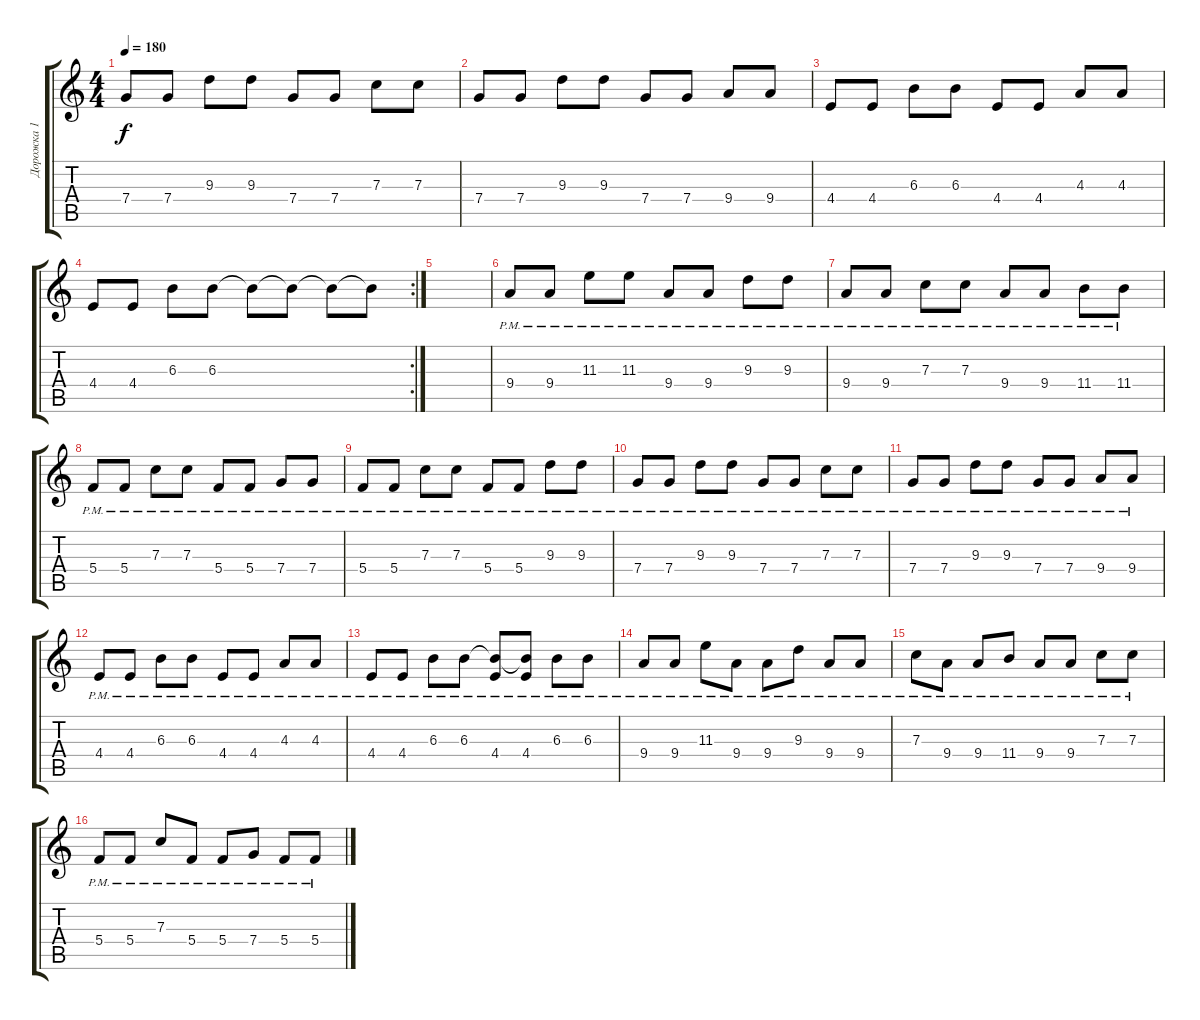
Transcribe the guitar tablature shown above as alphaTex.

\track ("Дорожка 1" "Дорожка 1") {instrument overdrivenguitar}
\staff {score tabs}
\tuning (D4 A3 F3 C3 G2 D2) {hide}
\ts (4 4)
\tempo 180
\clef g2
\ks c
7.4.8{dy f} 7.4.8 9.3.8 9.3.8 7.4.8 7.4.8 7.3.8 7.3.8 |
7.4.8 7.4.8 9.3.8 9.3.8 7.4.8 7.4.8 9.4.8 9.4.8 |
4.4.8 4.4.8 6.3.8 6.3.8 4.4.8 4.4.8 4.3.8 4.3.8 |
\rc 2
4.4.8 4.4.8 6.3.8 6.3.8 6.3{t}.8 6.3{t}.8 6.3{t}.8 6.3{t}.8 |
|
9.4{pm}.8 9.4{pm}.8 11.3{pm}.8 11.3{pm}.8 9.4{pm}.8 9.4{pm}.8 9.3{pm}.8 9.3{pm}.8 |
9.4{pm}.8 9.4{pm}.8 7.3{pm}.8 7.3{pm}.8 9.4{pm}.8 9.4{pm}.8 11.4{pm}.8 11.4{pm}.8 |
5.4{pm}.8 5.4{pm}.8 7.3{pm}.8 7.3{pm}.8 5.4{pm}.8 5.4{pm}.8 7.4{pm}.8 7.4{pm}.8 |
5.4{pm}.8 5.4{pm}.8 7.3{pm}.8 7.3{pm}.8 5.4{pm}.8 5.4{pm}.8 9.3{pm}.8 9.3{pm}.8 |
7.4{pm}.8 7.4{pm}.8 9.3{pm}.8 9.3{pm}.8 7.4{pm}.8 7.4{pm}.8 7.3{pm}.8 7.3{pm}.8 |
7.4{pm}.8 7.4{pm}.8 9.3{pm}.8 9.3{pm}.8 7.4{pm}.8 7.4{pm}.8 9.4{pm}.8 9.4{pm}.8 |
4.4{pm}.8 4.4{pm}.8 6.3{pm}.8 6.3{pm}.8 4.4{pm}.8 4.4{pm}.8 4.3{pm}.8 4.3{pm}.8 |
4.4{pm}.8 4.4{pm}.8 6.3{pm}.8 6.3{pm}.8 (6.3{t} 4.4{pm}).8 (6.3{t} 4.4{pm}).8 6.3{pm}.8 6.3{pm}.8 |
9.4{pm}.8 9.4{pm}.8 11.3{pm}.8 9.4{pm}.8 9.4{pm}.8 9.3{pm}.8 9.4{pm}.8 9.4{pm}.8 |
7.3{pm}.8 9.4{pm}.8 9.4{pm}.8 11.4{pm}.8 9.4{pm}.8 9.4{pm}.8 7.3{pm}.8 7.3{pm}.8 |
5.4{pm}.8 5.4{pm}.8 7.3{pm}.8 5.4{pm}.8 5.4{pm}.8 7.4{pm}.8 5.4{pm}.8 5.4{pm}.8
